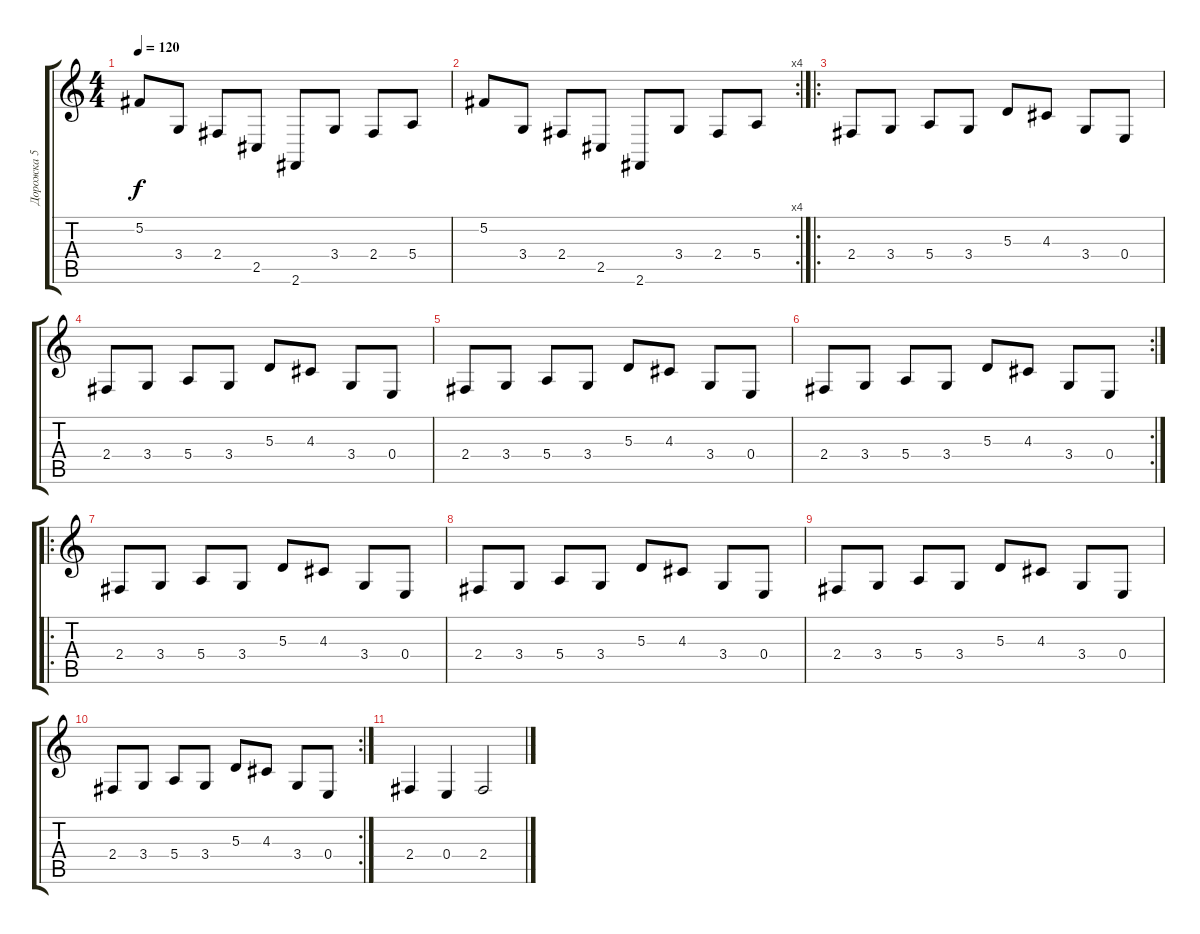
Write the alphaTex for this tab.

\track ("Дорожка 5" "Дорожка 5") {instrument lead2sawtooth}
\staff {score tabs}
\tuning (Gb4 Db4 A3 E3 B2 E2) {hide}
\ts (4 4)
\tempo 120
\clef g2
\ks c
5.2.8{dy f} 3.4.8 2.4.8 2.5.8 2.6.8 3.4.8 2.4.8 5.4.8 |
\rc 4
5.2.8 3.4.8 2.4.8 2.5.8 2.6.8 3.4.8 2.4.8 5.4.8 |
\ro
2.4.8 3.4.8 5.4.8 3.4.8 5.3.8 4.3.8 3.4.8 0.4.8 |
2.4.8 3.4.8 5.4.8 3.4.8 5.3.8 4.3.8 3.4.8 0.4.8 |
2.4.8 3.4.8 5.4.8 3.4.8 5.3.8 4.3.8 3.4.8 0.4.8 |
\rc 2
2.4.8 3.4.8 5.4.8 3.4.8 5.3.8 4.3.8 3.4.8 0.4.8 |
\ro
2.4.8 3.4.8 5.4.8 3.4.8 5.3.8 4.3.8 3.4.8 0.4.8 |
2.4.8 3.4.8 5.4.8 3.4.8 5.3.8 4.3.8 3.4.8 0.4.8 |
2.4.8 3.4.8 5.4.8 3.4.8 5.3.8 4.3.8 3.4.8 0.4.8 |
\rc 2
2.4.8 3.4.8 5.4.8 3.4.8 5.3.8 4.3.8 3.4.8 0.4.8 |
2.4.4 0.4.4 2.4.2
